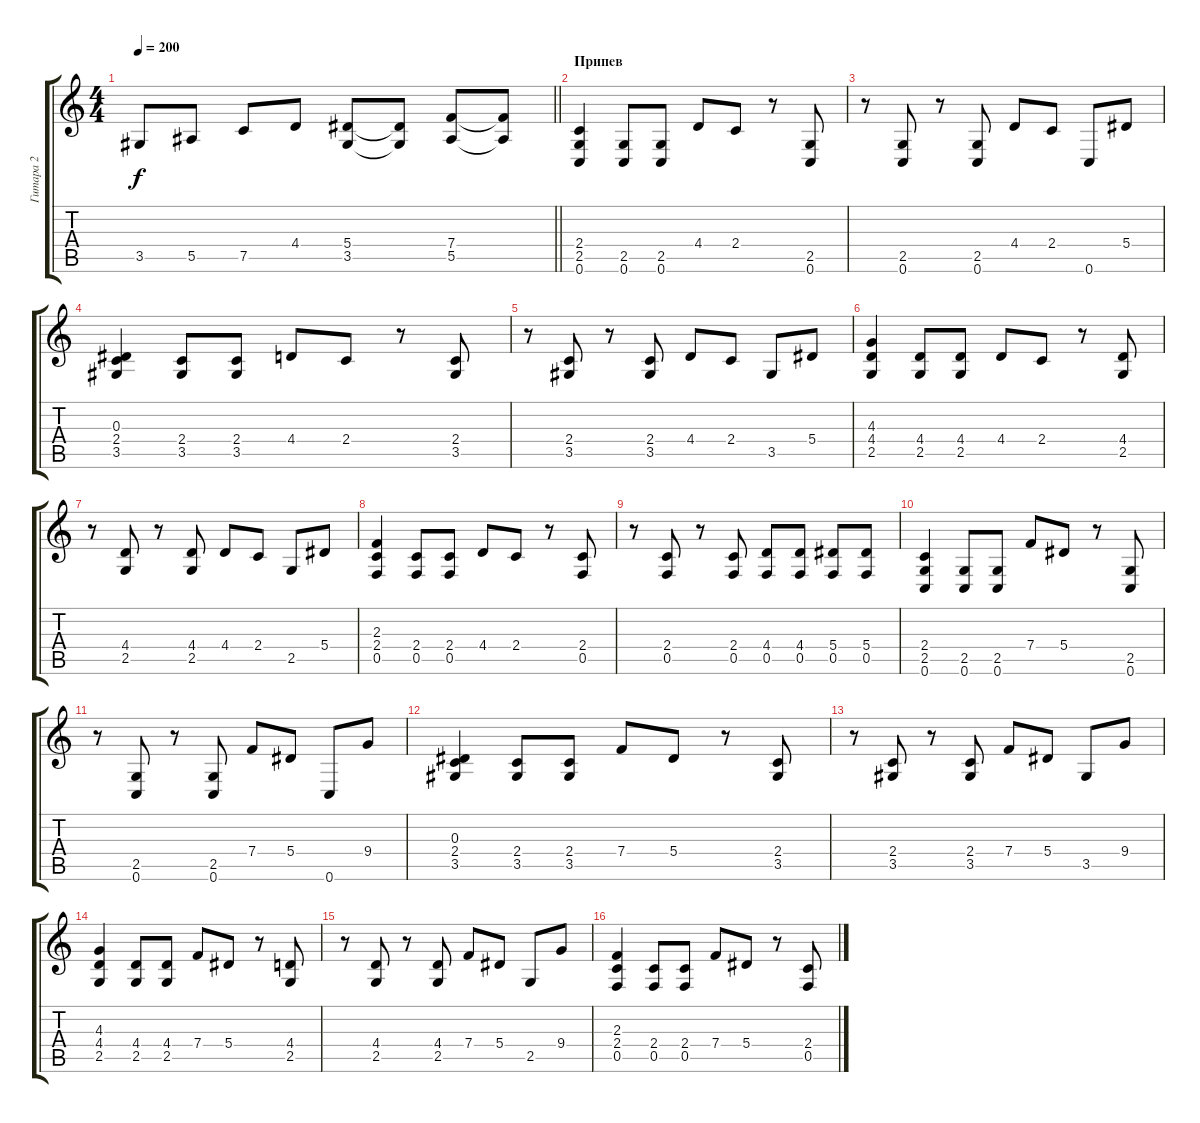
\track ("Гитара 2" "Гитара 2") {instrument overdrivenguitar}
\staff {score tabs}
\tuning (C4 G3 Eb3 Bb2 F2 C2) {hide}
\ts (4 4)
\tempo 200
\clef g2
\barLineRight lightlight
\ks c
3.5.8{dy f} 5.5.8 7.5.8 4.4.8 (5.4 3.5).8 (5.4{t} 3.5{t}).8 (7.4 5.5).8 (7.4{t} 5.5{t}).8 |
\section ("" "Припев")
(2.4 2.5 0.6).4 (2.5 0.6).8 (2.5 0.6).8 4.4.8 2.4.8 r.8 (2.5 0.6).8 |
r.8 (2.5 0.6).8 r.8 (2.5 0.6).8 4.4.8 2.4.8 0.6.8 5.4.8 |
(0.3 2.4 3.5).4 (2.4 3.5).8 (2.4 3.5).8 4.4.8 2.4.8 r.8 (2.4 3.5).8 |
r.8 (2.4 3.5).8 r.8 (2.4 3.5).8 4.4.8 2.4.8 3.5.8 5.4.8 |
(4.3 4.4 2.5).4 (4.4 2.5).8 (4.4 2.5).8 4.4.8 2.4.8 r.8 (4.4 2.5).8 |
r.8 (4.4 2.5).8 r.8 (4.4 2.5).8 4.4.8 2.4.8 2.5.8 5.4.8 |
(2.3 2.4 0.5).4 (2.4 0.5).8 (2.4 0.5).8 4.4.8 2.4.8 r.8 (2.4 0.5).8 |
r.8 (2.4 0.5).8 r.8 (2.4 0.5).8 (4.4 0.5).8 (4.4 0.5).8 (5.4 0.5).8 (5.4 0.5).8 |
(2.4 2.5 0.6).4 (2.5 0.6).8 (2.5 0.6).8 7.4.8 5.4.8 r.8 (2.5 0.6).8 |
r.8 (2.5 0.6).8 r.8 (2.5 0.6).8 7.4.8 5.4.8 0.6.8 9.4.8 |
(0.3 2.4 3.5).4 (2.4 3.5).8 (2.4 3.5).8 7.4.8 5.4.8 r.8 (2.4 3.5).8 |
r.8 (2.4 3.5).8 r.8 (2.4 3.5).8 7.4.8 5.4.8 3.5.8 9.4.8 |
(4.3 4.4 2.5).4 (4.4 2.5).8 (4.4 2.5).8 7.4.8 5.4.8 r.8 (4.4 2.5).8 |
r.8 (4.4 2.5).8 r.8 (4.4 2.5).8 7.4.8 5.4.8 2.5.8 9.4.8 |
(2.3 2.4 0.5).4 (2.4 0.5).8 (2.4 0.5).8 7.4.8 5.4.8 r.8 (2.4 0.5).8
